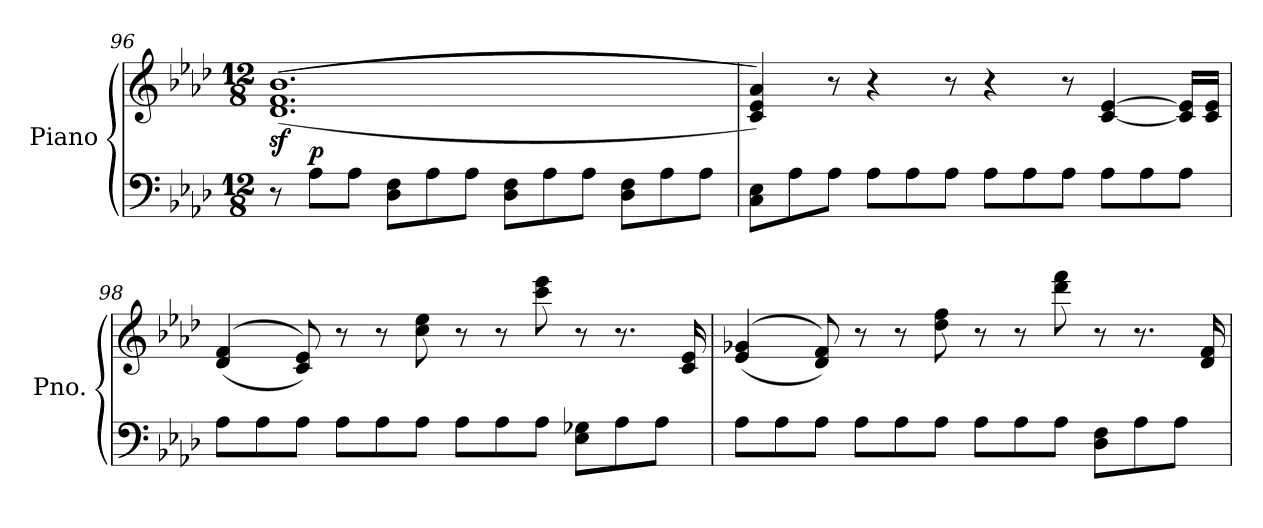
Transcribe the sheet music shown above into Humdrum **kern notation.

**kern	**kern	**dynam
*part1	*part1	*part1
*staff2	*staff1	*staff1/2
*I"Piano	*	*
*I'Pno.	*	*
*clefF4	*clefG2	*
*k[b-e-a-d-]	*k[b-e-a-d-]	*
*M12/8	*M12/8	*
=96	=96	=96
8r	((>(>1.d-z< 1.fz< 1.b-z<	.
!	!	!LO:DY:a=2
8A-\L	.	p
8A-\J	.	.
8D-\ 8F\L	.	.
8A-\	.	.
8A-\J	.	.
8D-\ 8F\L	.	.
8A-\	.	.
8A-\J	.	.
8D-\ 8F\L	.	.
8A-\	.	.
8A-\J	.	.
=97	=97	=97
8C\ 8E-\L	4c/ 4e-/ 4a-/)))	.
8A-\	.	.
8A-\J	8r	.
8A-\L	4r	.
8A-\	.	.
8A-\J	8r	.
8A-\L	4r	.
8A-\	.	.
8A-\J	8r	.
8A-\L	[4c/ [4e-/	.
8A-\	.	.
8A-\J	16c/] 16e-/]LL	.
.	16c/ 16e-/JJ	.
!!LO:LB:g=z
=98	=98	=98
8A-\L	((>4d-/ 4f/	.
8A-\	.	.
8A-\J	8c/ 8e-/))	.
8A-\L	8r	.
8A-\	8r	.
8A-\J	8cc\ 8ee-\	.
8A-\L	8r	.
8A-\	8r	.
8A-\J	8ccc\ 8eee-\	.
8E-\ 8G-X\L	8r	.
8A-\	8.r	.
8A-\J	.	.
.	16c/ 16e-/	.
=99	=99	=99
8A-\L	((>4e-/ 4g-X/	.
8A-\	.	.
8A-\J	8d-/ 8f/))	.
8A-\L	8r	.
8A-\	8r	.
8A-\J	8dd-\ 8ff\	.
8A-\L	8r	.
8A-\	8r	.
8A-\J	8ddd-\ 8fff\	.
8D-\ 8F\L	8r	.
8A-\	8.r	.
8A-\J	.	.
.	16d-/ 16f/	.
=	=	=
*-	*-	*-
